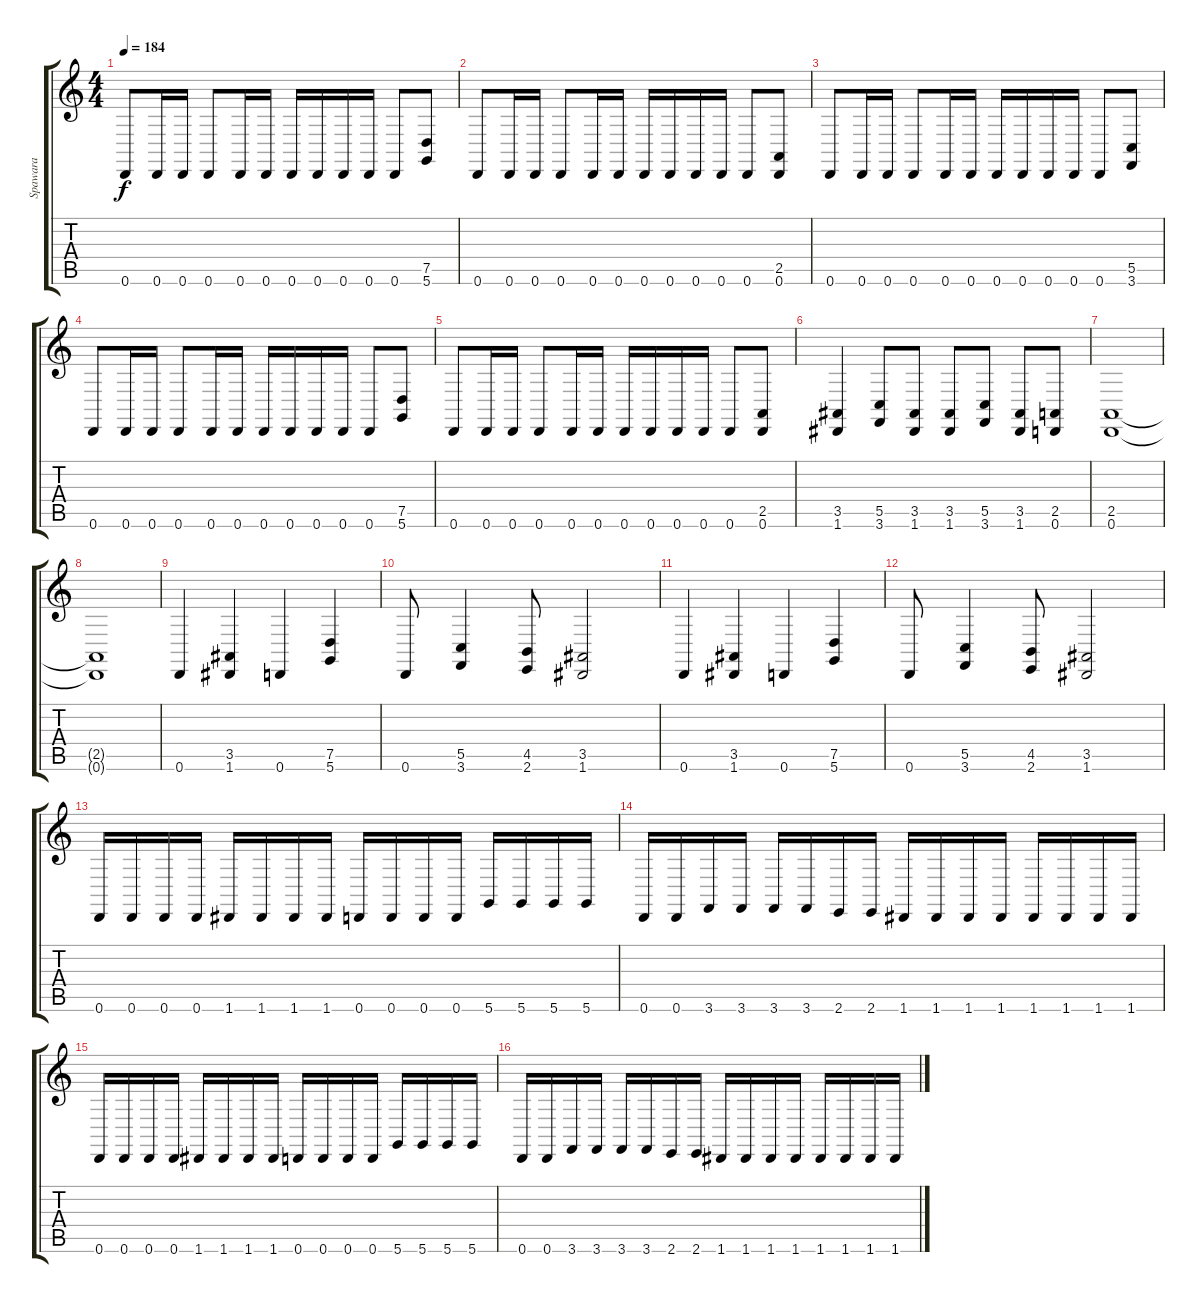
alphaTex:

\track ("Spawara" "Spawara") {instrument cello}
\staff {score tabs}
\tuning (D4 A3 F3 C3 G2 D2) {hide}
\ts (4 4)
\tempo 184
\clef g2
\ks c
0.6.8{dy f} 0.6.16 0.6.16 0.6.8 0.6.16 0.6.16 0.6.16 0.6.16 0.6.16 0.6.16 0.6.8 (7.5 5.6).8 |
0.6.8 0.6.16 0.6.16 0.6.8 0.6.16 0.6.16 0.6.16 0.6.16 0.6.16 0.6.16 0.6.8 (2.5 0.6).8 |
0.6.8 0.6.16 0.6.16 0.6.8 0.6.16 0.6.16 0.6.16 0.6.16 0.6.16 0.6.16 0.6.8 (5.5 3.6).8 |
0.6.8 0.6.16 0.6.16 0.6.8 0.6.16 0.6.16 0.6.16 0.6.16 0.6.16 0.6.16 0.6.8 (7.5 5.6).8 |
0.6.8 0.6.16 0.6.16 0.6.8 0.6.16 0.6.16 0.6.16 0.6.16 0.6.16 0.6.16 0.6.8 (2.5 0.6).8 |
(3.5 1.6).4 (5.5 3.6).8 (3.5 1.6).8 (3.5 1.6).8 (5.5 3.6).8 (3.5 1.6).8 (2.5 0.6).8 |
(2.5 0.6).1 |
(2.5{t} 0.6{t}).1 |
0.6.4 (3.5 1.6).4 0.6.4 (7.5 5.6).4 |
0.6.8 (5.5 3.6).4 (4.5 2.6).8 (3.5 1.6).2 |
0.6.4 (3.5 1.6).4 0.6.4 (7.5 5.6).4 |
0.6.8 (5.5 3.6).4 (4.5 2.6).8 (3.5 1.6).2 |
0.6.16 0.6.16 0.6.16 0.6.16 1.6.16 1.6.16 1.6.16 1.6.16 0.6.16 0.6.16 0.6.16 0.6.16 5.6.16 5.6.16 5.6.16 5.6.16 |
0.6.16 0.6.16 3.6.16 3.6.16 3.6.16 3.6.16 2.6.16 2.6.16 1.6.16 1.6.16 1.6.16 1.6.16 1.6.16 1.6.16 1.6.16 1.6.16 |
0.6.16 0.6.16 0.6.16 0.6.16 1.6.16 1.6.16 1.6.16 1.6.16 0.6.16 0.6.16 0.6.16 0.6.16 5.6.16 5.6.16 5.6.16 5.6.16 |
0.6.16 0.6.16 3.6.16 3.6.16 3.6.16 3.6.16 2.6.16 2.6.16 1.6.16 1.6.16 1.6.16 1.6.16 1.6.16 1.6.16 1.6.16 1.6.16
